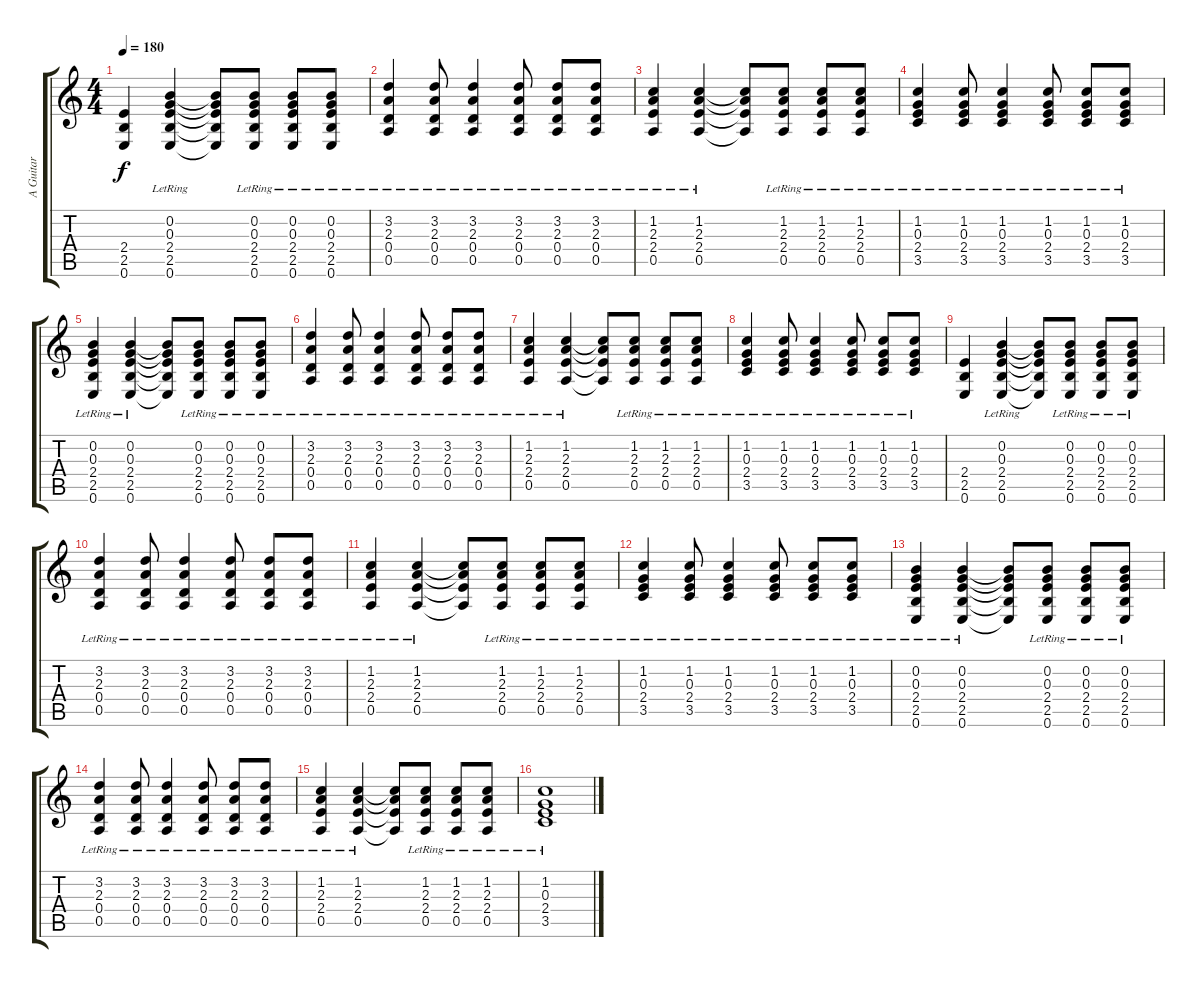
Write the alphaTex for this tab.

\track ("A Guitar" "A Guitar") {instrument acousticguitarsteel}
\staff {score tabs}
\tuning (E4 B3 G3 D3 A2 E2) {hide}
\ts (4 4)
\tempo 180
\clef g2
\ks c
(2.4 2.5 0.6).4{dy f instrument acousticguitarsteel} (0.2{lr} 0.3{lr} 2.4 2.5 0.6).4 (0.2{t} 0.3{t} 2.4{t} 2.5{t} 0.6{t}).8 (0.2{lr} 0.3{lr} 2.4 2.5 0.6).8 (0.2{lr} 0.3{lr} 2.4 2.5 0.6).8 (0.2{lr} 0.3{lr} 2.4 2.5 0.6).8 |
(3.2{lr} 2.3{lr} 0.4 0.5).4 (3.2{lr} 2.3{lr} 0.4 0.5).8 (3.2{lr} 2.3{lr} 0.4 0.5).4 (3.2{lr} 2.3{lr} 0.4 0.5).8 (3.2{lr} 2.3{lr} 0.4 0.5).8 (3.2{lr} 2.3{lr} 0.4 0.5).8 |
(1.2{lr} 2.3{lr} 2.4 0.5).4 (1.2{lr} 2.3{lr} 2.4 0.5).4 (1.2{t} 2.3{t} 2.4{t} 0.5{t}).8 (1.2{lr} 2.3{lr} 2.4 0.5).8 (1.2{lr} 2.3{lr} 2.4 0.5).8 (1.2{lr} 2.3{lr} 2.4 0.5).8 |
(1.2{lr} 0.3{lr} 2.4 3.5).4 (1.2{lr} 0.3{lr} 2.4 3.5).8 (1.2{lr} 0.3{lr} 2.4 3.5).4 (1.2{lr} 0.3{lr} 2.4 3.5).8 (1.2{lr} 0.3{lr} 2.4 3.5).8 (1.2{lr} 0.3{lr} 2.4 3.5).8 |
(0.2{lr} 0.3{lr} 2.4 2.5 0.6).4 (0.2{lr} 0.3{lr} 2.4 2.5 0.6).4 (0.2{t} 0.3{t} 2.4{t} 2.5{t} 0.6{t}).8 (0.2{lr} 0.3{lr} 2.4 2.5 0.6).8 (0.2{lr} 0.3{lr} 2.4 2.5 0.6).8 (0.2{lr} 0.3{lr} 2.4 2.5 0.6).8 |
(3.2{lr} 2.3{lr} 0.4 0.5).4 (3.2{lr} 2.3{lr} 0.4 0.5).8 (3.2{lr} 2.3{lr} 0.4 0.5).4 (3.2{lr} 2.3{lr} 0.4 0.5).8 (3.2{lr} 2.3{lr} 0.4 0.5).8 (3.2{lr} 2.3{lr} 0.4 0.5).8 |
(1.2{lr} 2.3{lr} 2.4 0.5).4 (1.2{lr} 2.3{lr} 2.4 0.5).4 (1.2{t} 2.3{t} 2.4{t} 0.5{t}).8 (1.2{lr} 2.3{lr} 2.4 0.5).8 (1.2{lr} 2.3{lr} 2.4 0.5).8 (1.2{lr} 2.3{lr} 2.4 0.5).8 |
(1.2{lr} 0.3{lr} 2.4 3.5).4 (1.2{lr} 0.3{lr} 2.4 3.5).8 (1.2{lr} 0.3{lr} 2.4 3.5).4 (1.2{lr} 0.3{lr} 2.4 3.5).8 (1.2{lr} 0.3{lr} 2.4 3.5).8 (1.2{lr} 0.3{lr} 2.4 3.5).8 |
(2.4 2.5 0.6).4 (0.2{lr} 0.3{lr} 2.4 2.5 0.6).4 (0.2{t} 0.3{t} 2.4{t} 2.5{t} 0.6{t}).8 (0.2{lr} 0.3{lr} 2.4 2.5 0.6).8 (0.2{lr} 0.3{lr} 2.4 2.5 0.6).8 (0.2{lr} 0.3{lr} 2.4 2.5 0.6).8 |
(3.2{lr} 2.3{lr} 0.4 0.5).4 (3.2{lr} 2.3{lr} 0.4 0.5).8 (3.2{lr} 2.3{lr} 0.4 0.5).4 (3.2{lr} 2.3{lr} 0.4 0.5).8 (3.2{lr} 2.3{lr} 0.4 0.5).8 (3.2{lr} 2.3{lr} 0.4 0.5).8 |
(1.2{lr} 2.3{lr} 2.4 0.5).4 (1.2{lr} 2.3{lr} 2.4 0.5).4 (1.2{t} 2.3{t} 2.4{t} 0.5{t}).8 (1.2{lr} 2.3{lr} 2.4 0.5).8 (1.2{lr} 2.3{lr} 2.4 0.5).8 (1.2{lr} 2.3{lr} 2.4 0.5).8 |
(1.2{lr} 0.3{lr} 2.4 3.5).4 (1.2{lr} 0.3{lr} 2.4 3.5).8 (1.2{lr} 0.3{lr} 2.4 3.5).4 (1.2{lr} 0.3{lr} 2.4 3.5).8 (1.2{lr} 0.3{lr} 2.4 3.5).8 (1.2{lr} 0.3{lr} 2.4 3.5).8 |
(0.2{lr} 0.3{lr} 2.4 2.5 0.6).4 (0.2{lr} 0.3{lr} 2.4 2.5 0.6).4 (0.2{t} 0.3{t} 2.4{t} 2.5{t} 0.6{t}).8 (0.2{lr} 0.3{lr} 2.4 2.5 0.6).8 (0.2{lr} 0.3{lr} 2.4 2.5 0.6).8 (0.2{lr} 0.3{lr} 2.4 2.5 0.6).8 |
(3.2{lr} 2.3{lr} 0.4 0.5).4 (3.2{lr} 2.3{lr} 0.4 0.5).8 (3.2{lr} 2.3{lr} 0.4 0.5).4 (3.2{lr} 2.3{lr} 0.4 0.5).8 (3.2{lr} 2.3{lr} 0.4 0.5).8 (3.2{lr} 2.3{lr} 0.4 0.5).8 |
(1.2{lr} 2.3{lr} 2.4 0.5).4 (1.2{lr} 2.3{lr} 2.4 0.5).4 (1.2{t} 2.3{t} 2.4{t} 0.5{t}).8 (1.2{lr} 2.3{lr} 2.4 0.5).8 (1.2{lr} 2.3{lr} 2.4 0.5).8 (1.2{lr} 2.3{lr} 2.4 0.5).8 |
(1.2{lr} 0.3{lr} 2.4 3.5).1
